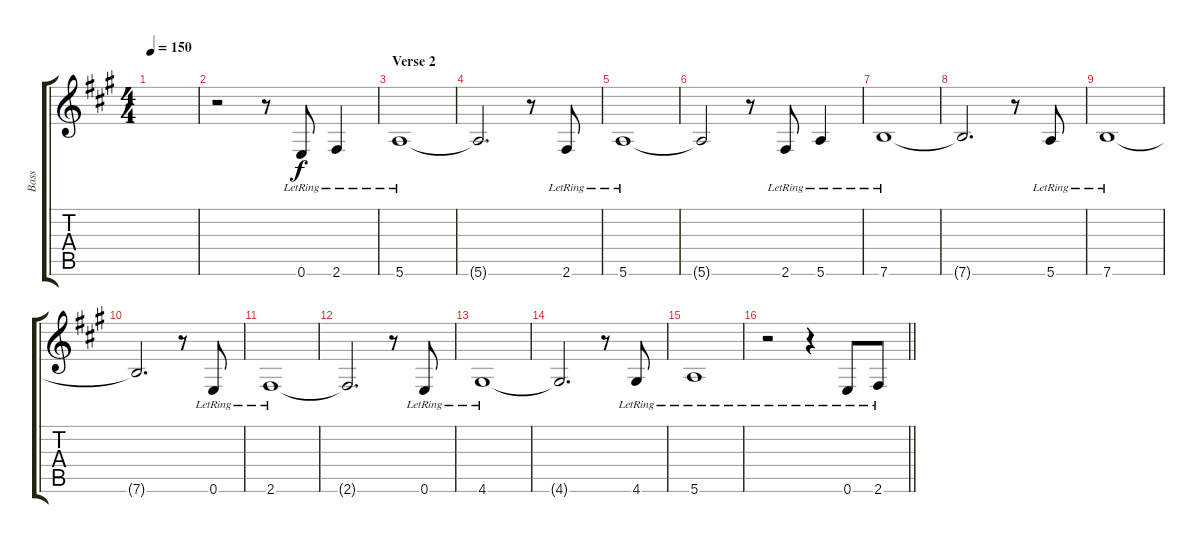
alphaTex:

\track ("Bass " "Bass ") {instrument fretlessbass}
\staff {score tabs}
\tuning (E4 B3 G3 D3 A2 E2) {hide}
\ts (4 4)
\tempo 150
\clef g2
\ks a
|
r.2 r.8 0.6{lr}.8 2.6{lr}.4 |
\section ("" "Verse 2")
5.6{lr}.1 |
5.6{t}.2{d} r.8 2.6{lr}.8 |
5.6{lr}.1 |
5.6{t}.2 r.8 2.6{lr}.8 5.6{lr}.4 |
7.6{lr}.1 |
7.6{t}.2{d} r.8 5.6{lr}.8 |
7.6{lr}.1 |
7.6{t}.2{d} r.8 0.6{lr}.8 |
2.6{lr}.1 |
2.6{t}.2{d} r.8 0.6{lr}.8 |
4.6{lr}.1 |
4.6{t}.2{d} r.8 4.6{lr}.8 |
5.6{lr}.1 |
\barLineRight lightlight
r.2 r.4 0.6{lr}.8 2.6{lr}.8
